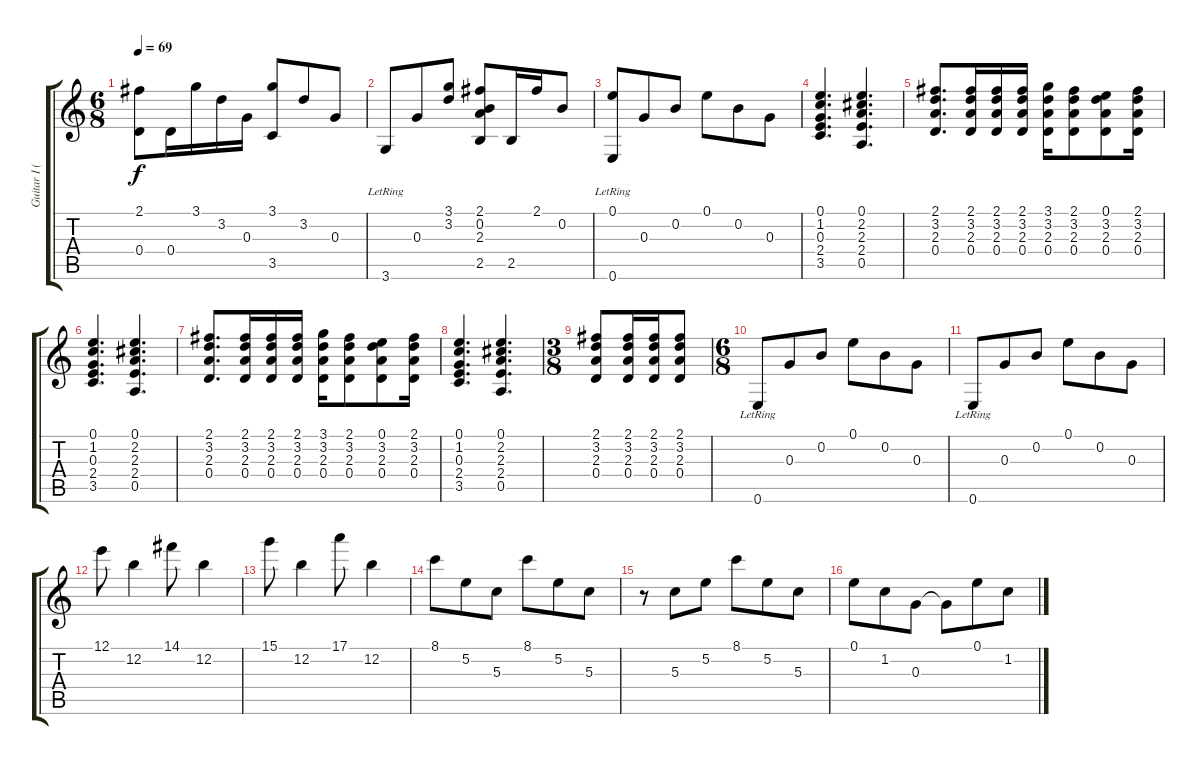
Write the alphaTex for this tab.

\track ("Guitar I (clean)" "Guitar I (") {instrument acousticguitarsteel}
\staff {score tabs}
\tuning (E4 B3 G3 D3 A2 E2) {hide}
\ts (6 8)
\tempo 69
\clef g2
\ks c
(2.1 0.4).8{dy f} 0.4.16 3.1.16 3.2.16 0.3.16 (3.1 3.5).8 3.2.8 0.3.8 |
3.6{lr}.8 0.3.8 (3.1 3.2).8 (2.1 0.2 2.3 2.5).8 2.5.16 2.1.16 0.2.8 |
(0.1 0.6{lr}).8 0.3.8 0.2.8 0.1.8 0.2.8 0.3.8 |
(0.1 1.2 0.3 2.4 3.5).4{d} (0.1 2.2 2.3 2.4 0.5).4{d} |
(2.1 3.2 2.3 0.4).8{d} (2.1 3.2 2.3 0.4).16 (2.1 3.2 2.3 0.4).16 (2.1 3.2 2.3 0.4).16 (3.1 3.2 2.3 0.4).16 (2.1 3.2 2.3 0.4).8 (0.1 3.2 2.3 0.4).8 (2.1 3.2 2.3 0.4).16 |
(0.1 1.2 0.3 2.4 3.5).4{d} (0.1 2.2 2.3 2.4 0.5).4{d} |
(2.1 3.2 2.3 0.4).8{d} (2.1 3.2 2.3 0.4).16 (2.1 3.2 2.3 0.4).16 (2.1 3.2 2.3 0.4).16 (3.1 3.2 2.3 0.4).16 (2.1 3.2 2.3 0.4).8 (0.1 3.2 2.3 0.4).8 (2.1 3.2 2.3 0.4).16 |
(0.1 1.2 0.3 2.4 3.5).4{d} (0.1 2.2 2.3 2.4 0.5).4{d} |
\ts (3 8)
(2.1 3.2 2.3 0.4).8 (2.1 3.2 2.3 0.4).16 (2.1 3.2 2.3 0.4).16 (2.1 3.2 2.3 0.4).8 |
\ts (6 8)
0.6{lr}.8 0.3.8 0.2.8 0.1.8 0.2.8 0.3.8 |
0.6{lr}.8 0.3.8 0.2.8 0.1.8 0.2.8 0.3.8 |
12.1.8 12.2.4 14.1.8 12.2.4 |
15.1.8 12.2.4 17.1.8 12.2.4 |
8.1.8 5.2.8 5.3.8 8.1.8 5.2.8 5.3.8 |
r.8 5.3.8 5.2.8 8.1.8 5.2.8 5.3.8 |
0.1.8 1.2.8 0.3.8 0.3{t}.8 0.1.8 1.2.8
